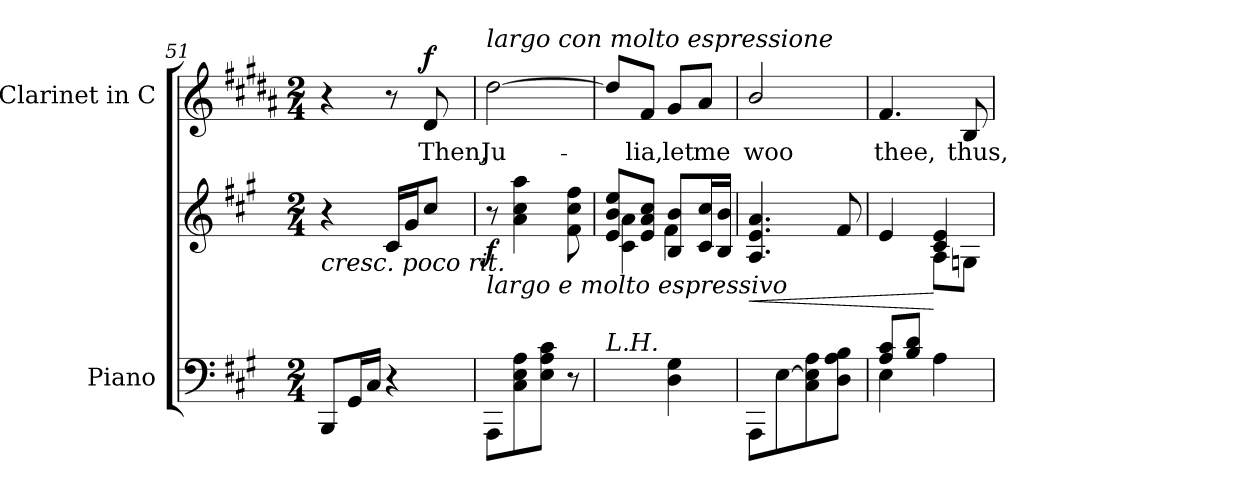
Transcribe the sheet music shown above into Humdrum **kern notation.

**kern	**kern	**dynam	**kern	**text	**dynam
*part2	*part2	*part2	*part1	*part1	*part1
*staff3	*staff2	*staff2/3	*staff1	*staff1	*staff1
*I"Piano	*	*	*I"Clarinet in C	*	*
*I'Pno	*	*	*I'Cl	*	*
!!LO:LB:g=z
*clefF4	*clefG2	*	*clefG2	*	*
*	*	*	*ITrd1c2	*	*
*k[f#c#g#]	*k[f#c#g#]	*	*k[f#c#g#]	*	*
*M2/4	*M2/4	*	*M2/4	*	*
=51	=51	=51	=51	=51	=51
!	!LO:TX:b:i:t=cresc. poco rit.	!	!	!	!
(>8BBB/L	4r	.	4r	.	.
16GG#/L	.	.	.	.	.
16C#/JJ	.	.	.	.	.
4r	16c#/LL	.	8r	.	.
.	16g#/J	.	.	.	.
!	!	!	!	!LO:LY:b	!LO:DY:a
.	8cc#/J	.	8c#/	Then,	f
=52	=52	=52	=52	=52	=52
!	!	!	!LO:TX:a:i:t=largo con molto espressione	!	!
!	!LO:TX:b:i:t=largo e molto espressivo	!	!	!	!
!	!	!LO:DY:b	!	!LO:LY:b	!
8AAA\L	8r	f	[2cc#\	Ju-	.
8C#\ 8E\ 8A\	4a\ 4cc#\ 4aa\	.	.	.	.
8E\ 8A\ 8c#\J	.	.	.	.	.
8r	8f#\ 8cc#\ 8ff#\	.	.	.	.
=53	=53	=53	=53	=53	=53
*	*^	*	*	*	*
*	*	*^	*	*	*	*
!LO:TX:a:i:t=L.H.	!	!	!	!	!	!	!
4ryy	8e/ 8b/ 8ee/L	4ryy	4c#\ 4a\	.	8cc#/L]	.	.
!	!	!	!	!	!	!LO:LY:b	!
.	8e/ 8a/ 8cc#/J	.	.	.	8e/J	-lia,	.
!	!	!	!	!	!	!LO:LY:b	!
4D\ 4G#\	8B/ 8b/L	4f#\	4ryy	.	8f#/L	let	.
!	!	!	!	!	!	!LO:LY:b	!
.	16c#/ 16cc#/L	.	.	.	8g#/J	me	.
.	16B/ 16b/JJ	.	.	.	.	.	.
*	*v	*v	*v	*	*	*	*
=54	=54	=54	=54	=54	=54
!	!	!LO:HP:b	!	!LO:LY:b	!
(8AAA\L	4.A/ 4.e/ 4.a/	<	2a/	woo	.
[8E\	.	.	.	.	.
8C#\ 8E\] 8A\	.	.	.	.	.
8D\ 8A\ 8B\J	8f#/	.	.	.	.
!!LO:LB:g=z
=55	=55	=55	=55	=55	=55
*^	*^	*	*	*	*
!	!	!	!	!	!	!LO:LY:b	!
8A/ 8c#/L	4E\	4e/)	4ryy	.	4.e/	thee,	.
8B/ 8d/J	.	.	.	.	.	.	.
4A\	4ryy	4c#/ 4e/	8A\L	[	.	.	.
!	!	!	!	!	!	!LO:LY:b	!
.	.	.	8Gn\J)	.	8A/	thus,	.
*v	*v	*	*	*	*	*	*
*	*v	*v	*	*	*	*
=	=	=	=	=	=
*-	*-	*-	*-	*-	*-
